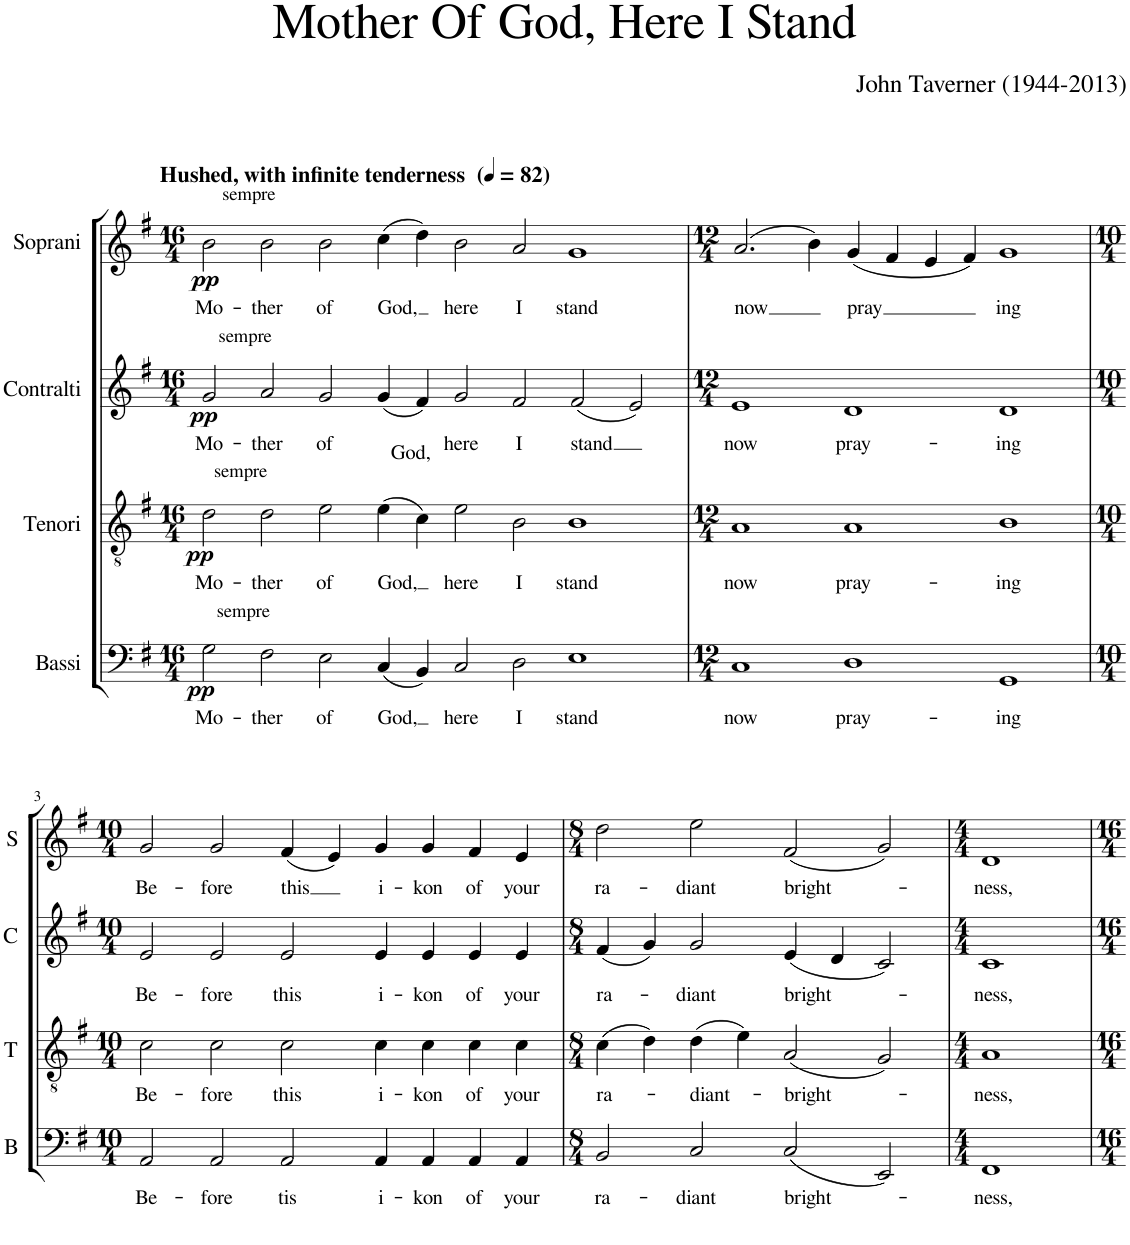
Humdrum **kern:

**kern	**text	**dynam	**kern	**text	**dynam	**kern	**text	**dynam	**kern	**text	**dynam
*part4	*part4	*part4	*part3	*part3	*part3	*part2	*part2	*part2	*part1	*part1	*part1
*staff4	*staff4	*staff4	*staff3	*staff3	*staff3	*staff2	*staff2	*staff2	*staff1	*staff1	*staff1
*I"Bassi	*	*	*I"Tenori	*	*	*I"Contralti	*	*	*I"Soprani	*	*
*I'B	*	*	*I'T	*	*	*I'C	*	*	*I'S	*	*
*clefF4	*	*	*clefGv2	*	*	*clefG2	*	*	*clefG2	*	*
*	*	*	*	*	*	*	*	*	*Trd1c2	*	*
*k[f#]	*	*	*k[f#]	*	*	*k[f#]	*	*	*k[f#]	*	*
*M16/4	*	*	*M16/4	*	*	*M16/4	*	*	*M16/4	*	*
*MM82	*	*	*MM82	*	*	*MM82	*	*	*MM82	*	*
=1	=1	=1	=1	=1	=1	=1	=1	=1	=1	=1	=1
!	!	!	!	!	!	!	!	!	!LO:TX:a:B:t=Hushed, with infinite tenderness	!	!
!	!	!	!	!	!	!	!	!	!LO:TX:a:t=sempre	!	!
!	!	!	!	!	!	!LO:TX:a:t=sempre	!	!	!	!	!
!	!	!	!LO:TX:a:t=sempre	!	!	!	!	!	!	!	!
!LO:TX:a:t=sempre	!	!	!	!	!	!	!	!	!	!	!
!	!LO:LY:b	!LO:DY:b	!	!LO:LY:b	!LO:DY:b	!	!LO:LY:b	!LO:DY:b	!	!LO:LY:b	!LO:DY:b
2G\	Mo-	pp	2d\	Mo-	pp	2g/	Mo-	pp	2b\	Mo-	pp
!	!LO:LY:b	!	!	!LO:LY:b	!	!	!LO:LY:b	!	!	!LO:LY:b	!
2F#\	-ther	.	2d\	-ther	.	2a/	-ther	.	2b\	-ther	.
!	!LO:LY:b	!	!	!LO:LY:b	!	!	!LO:LY:b	!	!	!LO:LY:b	!
2E\	of	.	2e\	of	.	2g/	of	.	2b\	of	.
!	!LO:LY:b	!	!	!LO:LY:b	!	!	!LO:LY:b	!	!	!LO:LY:b	!
(4C/	God,	.	(4e\	God,	.	(4g/	God,	.	(4cc\	God,	.
4BB/)	.	.	4c\)	.	.	4f#/)	.	.	4dd\)	.	.
!	!LO:LY:b	!	!	!LO:LY:b	!	!	!LO:LY:b	!	!	!LO:LY:b	!
2C/	here	.	2e\	here	.	2g/	here	.	2b\	here	.
!	!LO:LY:b	!	!	!LO:LY:b	!	!	!LO:LY:b	!	!	!LO:LY:b	!
2D\	I	.	2B\	I	.	2f#/	I	.	2a/	I	.
!	!LO:LY:b	!	!	!LO:LY:b	!	!	!LO:LY:b	!	!	!LO:LY:b	!
1E	stand	.	1B	stand	.	(2f#/	stand	.	1g	stand	.
.	.	.	.	.	.	2e/)	.	.	.	.	.
=2	=2	=2	=2	=2	=2	=2	=2	=2	=2	=2	=2
*M12/4	*	*	*M12/4	*	*	*M12/4	*	*	*M12/4	*	*
!	!LO:LY:b	!	!	!LO:LY:b	!	!	!LO:LY:b	!	!	!LO:LY:b	!
1C	now	.	1A	now	.	1e	now	.	(2.a/	now	.
.	.	.	.	.	.	.	.	.	4b\)	.	.
!	!LO:LY:b	!	!	!LO:LY:b	!	!	!LO:LY:b	!	!	!LO:LY:b	!
1D	pray-	.	1A	pray-	.	1d	pray-	.	(4g/	pray	.
.	.	.	.	.	.	.	.	.	4f#/	.	.
.	.	.	.	.	.	.	.	.	4e/	.	.
.	.	.	.	.	.	.	.	.	4f#/)	.	.
!	!LO:LY:b	!	!	!LO:LY:b	!	!	!LO:LY:b	!	!	!LO:LY:b	!
1GG	-ing	.	1B	-ing	.	1d	-ing	.	1g	ing	.
!!LO:LB:g=z
=3	=3	=3	=3	=3	=3	=3	=3	=3	=3	=3	=3
*M10/4	*	*	*M10/4	*	*	*M10/4	*	*	*M10/4	*	*
!	!LO:LY:b	!	!	!LO:LY:b	!	!	!LO:LY:b	!	!	!LO:LY:b	!
2AA/	Be-	.	2c\	Be-	.	2e/	Be-	.	2g/	Be-	.
!	!LO:LY:b	!	!	!LO:LY:b	!	!	!LO:LY:b	!	!	!LO:LY:b	!
2AA/	-fore	.	2c\	-fore	.	2e/	-fore	.	2g/	-fore	.
!	!LO:LY:b	!	!	!LO:LY:b	!	!	!LO:LY:b	!	!	!LO:LY:b	!
2AA/	tis	.	2c\	this	.	2e/	this	.	(4f#/	this	.
.	.	.	.	.	.	.	.	.	4e/)	.	.
!	!LO:LY:b	!	!	!LO:LY:b	!	!	!LO:LY:b	!	!	!LO:LY:b	!
4AA/	i-	.	4c\	i-	.	4e/	i-	.	4g/	i-	.
!	!LO:LY:b	!	!	!LO:LY:b	!	!	!LO:LY:b	!	!	!LO:LY:b	!
4AA/	-kon	.	4c\	-kon	.	4e/	-kon	.	4g/	-kon	.
!	!LO:LY:b	!	!	!LO:LY:b	!	!	!LO:LY:b	!	!	!LO:LY:b	!
4AA/	of	.	4c\	of	.	4e/	of	.	4f#/	of	.
!	!LO:LY:b	!	!	!LO:LY:b	!	!	!LO:LY:b	!	!	!LO:LY:b	!
4AA/	your	.	4c\	your	.	4e/	your	.	4e/	your	.
=4	=4	=4	=4	=4	=4	=4	=4	=4	=4	=4	=4
*M8/4	*	*	*M8/4	*	*	*M8/4	*	*	*M8/4	*	*
!	!LO:LY:b	!	!	!LO:LY:b	!	!	!LO:LY:b	!	!	!LO:LY:b	!
2BB/	ra-	.	(4c\	ra-	.	(4f#/	ra-	.	2dd\	ra-	.
.	.	.	4d\)	.	.	4g/)	.	.	.	.	.
!	!LO:LY:b	!	!	!LO:LY:b	!	!	!LO:LY:b	!	!	!LO:LY:b	!
2C/	-diant	.	(4d\	-diant-	.	2g/	-diant	.	2ee\	-diant	.
.	.	.	4e\)	.	.	.	.	.	.	.	.
!	!LO:LY:b	!	!	!LO:LY:b	!	!	!LO:LY:b	!	!	!LO:LY:b	!
(2C/	bright-	.	(2A/	-bright-	.	(4e/	bright-	.	(2f#/	bright-	.
.	.	.	.	.	.	4d/	.	.	.	.	.
2EE/)	.	.	2G/)	.	.	2c/)	.	.	2g/)	.	.
=5	=5	=5	=5	=5	=5	=5	=5	=5	=5	=5	=5
*M4/4	*	*	*M4/4	*	*	*M4/4	*	*	*M4/4	*	*
!	!LO:LY:b	!	!	!LO:LY:b	!	!	!LO:LY:b	!	!	!LO:LY:b	!
1FF#	-ness,	.	1A	-ness,	.	1c	-ness,	.	1d	-ness,	.
=	=	=	=	=	=	=	=	=	=	=	=
*-	*-	*-	*-	*-	*-	*-	*-	*-	*-	*-	*-
